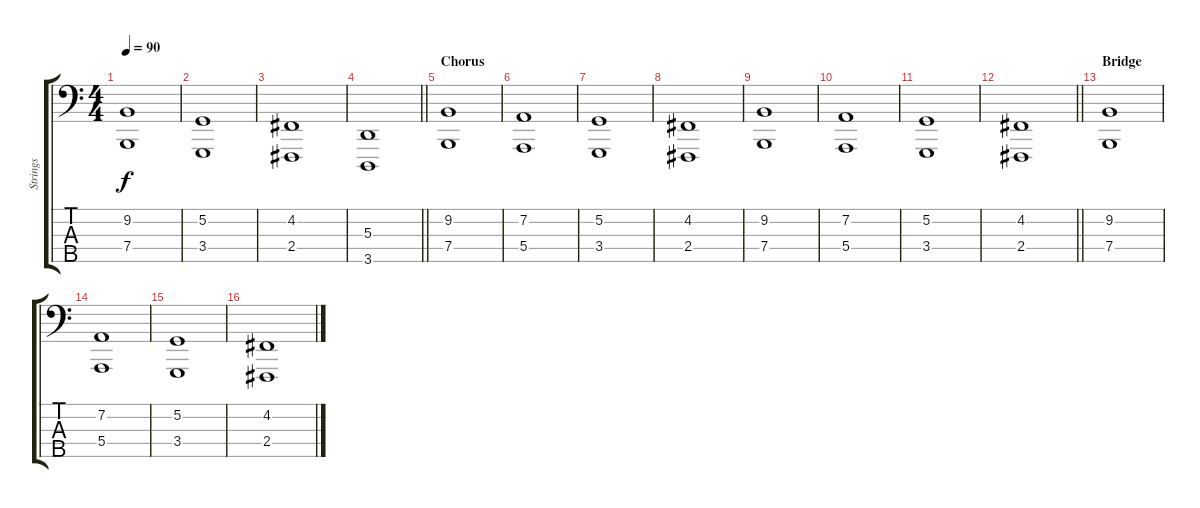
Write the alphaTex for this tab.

\track ("Strings" "Strings") {instrument stringensemble1}
\staff {score tabs}
\tuning (G2 D2 A1 E1 B0) {hide}
\ts (4 4)
\tempo 90
\clef f4
\ks c
(9.2 7.4).1{dy f} |
(5.2 3.4).1 |
(4.2 2.4).1 |
\barLineRight lightlight
(5.3 3.5).1 |
\section ("" "Chorus ")
(9.2 7.4).1 |
(7.2 5.4).1 |
(5.2 3.4).1 |
(4.2 2.4).1 |
(9.2 7.4).1 |
(7.2 5.4).1 |
(5.2 3.4).1 |
\barLineRight lightlight
(4.2 2.4).1 |
\section ("" "Bridge ")
(9.2 7.4).1 |
(7.2 5.4).1 |
(5.2 3.4).1 |
(4.2 2.4).1
